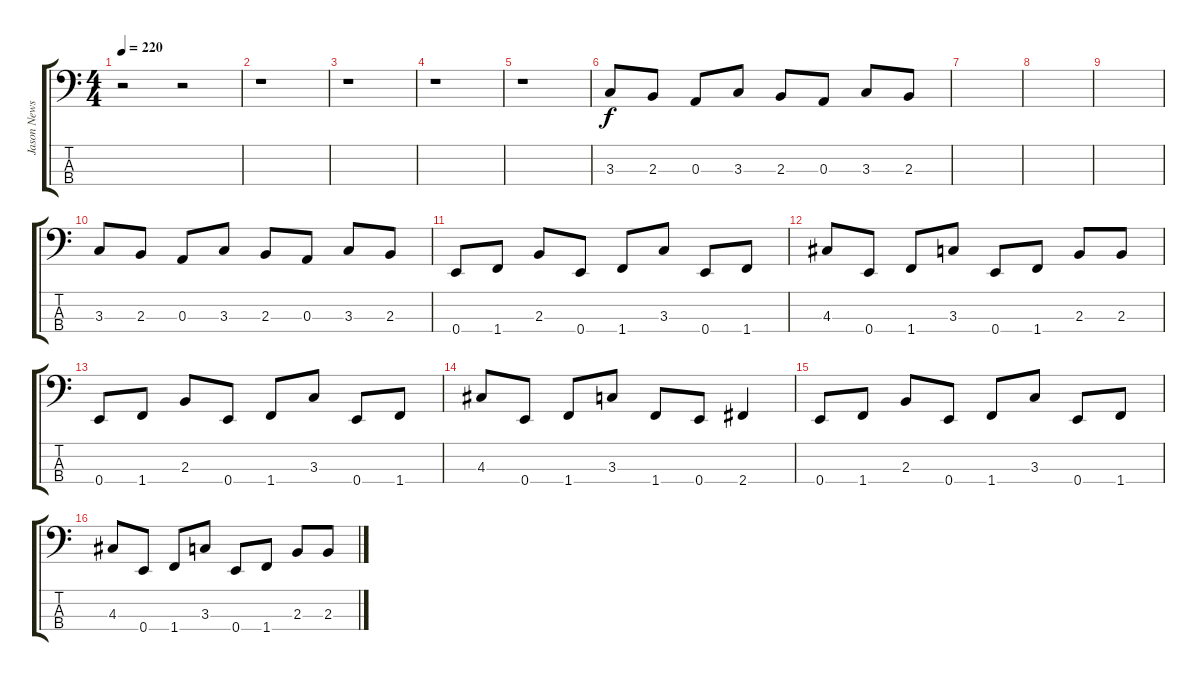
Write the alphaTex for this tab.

\track ("Jason Newsted/Cliff Burton Bass" "Jason News") {instrument electricbasspick}
\staff {score tabs}
\tuning (G2 D2 A1 E1) {hide}
\ts (4 4)
\tempo 220
\clef f4
\ks c
r.2{dy f} r.2 |
r.1 |
r.1 |
r.1 |
r.1 |
3.3.8 2.3.8 0.3.8 3.3.8 2.3.8 0.3.8 3.3.8 2.3.8 |
|
|
|
3.3.8 2.3.8 0.3.8 3.3.8 2.3.8 0.3.8 3.3.8 2.3.8 |
0.4.8 1.4.8 2.3.8 0.4.8 1.4.8 3.3.8 0.4.8 1.4.8 |
4.3.8 0.4.8 1.4.8 3.3.8 0.4.8 1.4.8 2.3.8 2.3.8 |
0.4.8 1.4.8 2.3.8 0.4.8 1.4.8 3.3.8 0.4.8 1.4.8 |
4.3.8 0.4.8 1.4.8 3.3.8 1.4.8 0.4.8 2.4.4 |
0.4.8 1.4.8 2.3.8 0.4.8 1.4.8 3.3.8 0.4.8 1.4.8 |
4.3.8 0.4.8 1.4.8 3.3.8 0.4.8 1.4.8 2.3.8 2.3.8
